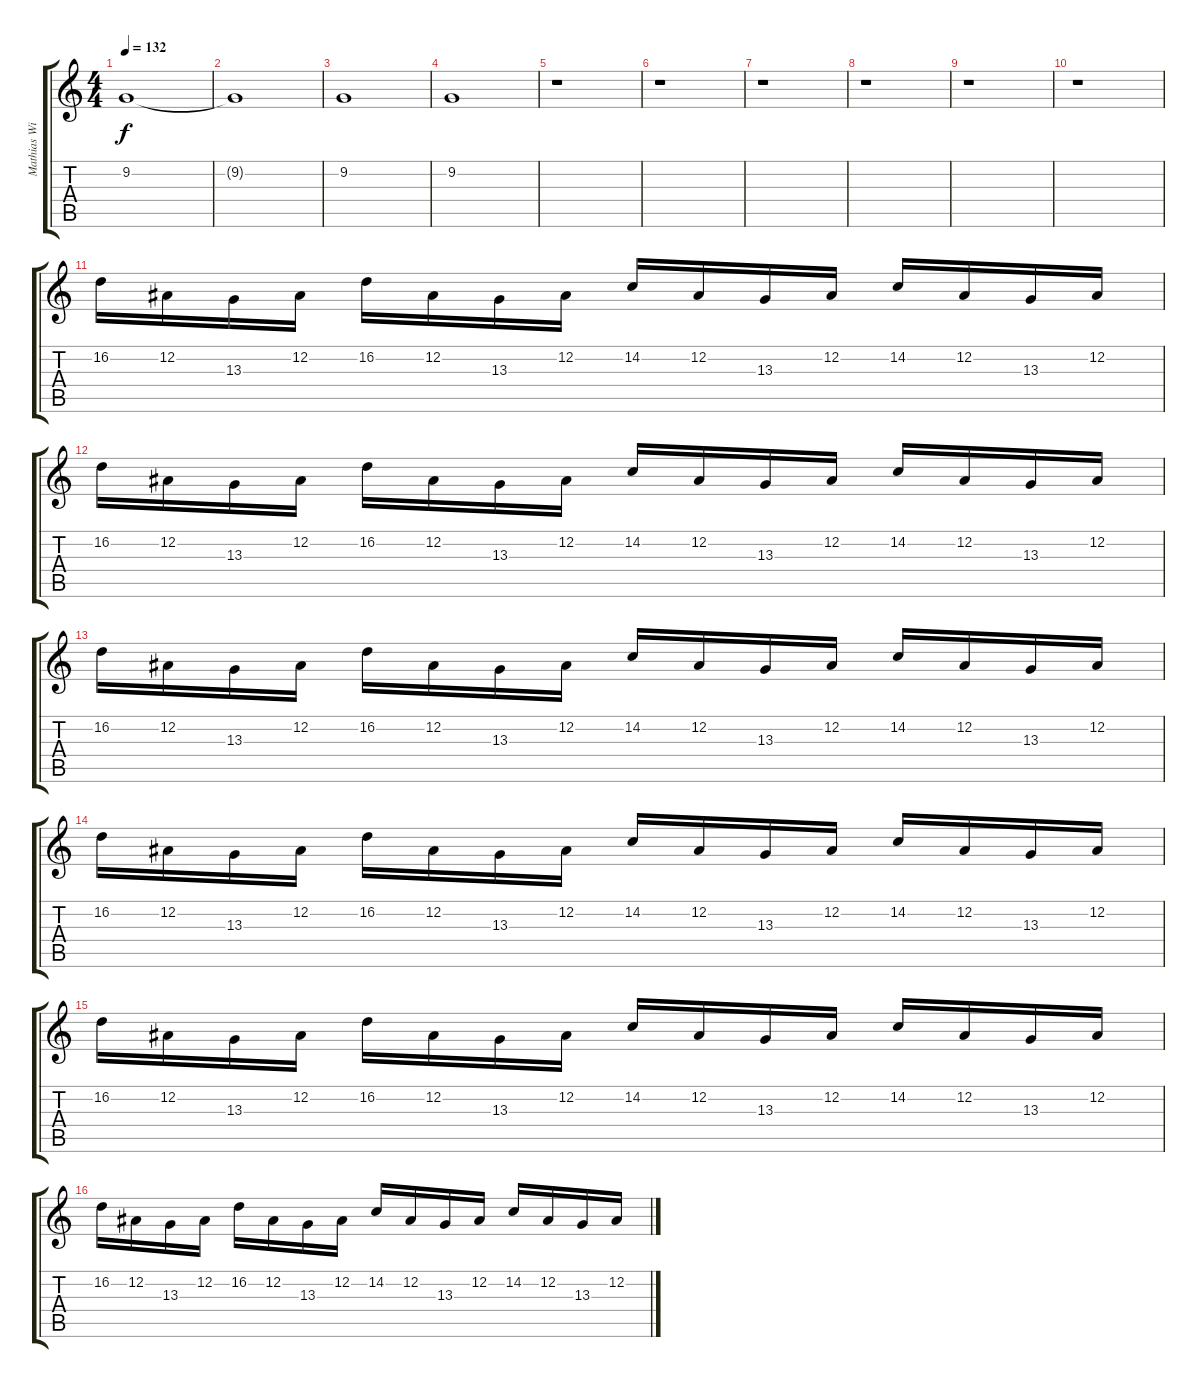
\track ("Mathias Wiesner" "Mathias Wi") {instrument lead1square}
\staff {score tabs}
\tuning (Eb4 Bb3 Gb3 Db3 Ab2 Eb2) {hide}
\ts (4 4)
\tempo 132
\clef g2
\ks c
9.2.1{dy f volume 7} |
9.2{t}.1 |
9.2.1{volume 9} |
9.2.1 |
r.1 |
r.1 |
r.1 |
r.1 |
r.1 |
r.1 |
16.2.16{volume 8} 12.2.16 13.3.16 12.2.16 16.2.16 12.2.16 13.3.16 12.2.16 14.2.16 12.2.16 13.3.16 12.2.16 14.2.16 12.2.16 13.3.16 12.2.16 |
16.2.16 12.2.16 13.3.16 12.2.16 16.2.16 12.2.16 13.3.16 12.2.16 14.2.16 12.2.16 13.3.16 12.2.16 14.2.16 12.2.16 13.3.16 12.2.16 |
16.2.16 12.2.16 13.3.16 12.2.16 16.2.16 12.2.16 13.3.16 12.2.16 14.2.16 12.2.16 13.3.16 12.2.16 14.2.16 12.2.16 13.3.16 12.2.16 |
16.2.16 12.2.16 13.3.16 12.2.16 16.2.16 12.2.16 13.3.16 12.2.16 14.2.16 12.2.16 13.3.16 12.2.16 14.2.16 12.2.16 13.3.16 12.2.16 |
16.2.16 12.2.16 13.3.16 12.2.16 16.2.16 12.2.16 13.3.16 12.2.16 14.2.16 12.2.16 13.3.16 12.2.16 14.2.16 12.2.16 13.3.16 12.2.16 |
16.2.16 12.2.16 13.3.16 12.2.16 16.2.16 12.2.16 13.3.16 12.2.16 14.2.16 12.2.16 13.3.16 12.2.16 14.2.16 12.2.16 13.3.16 12.2.16
